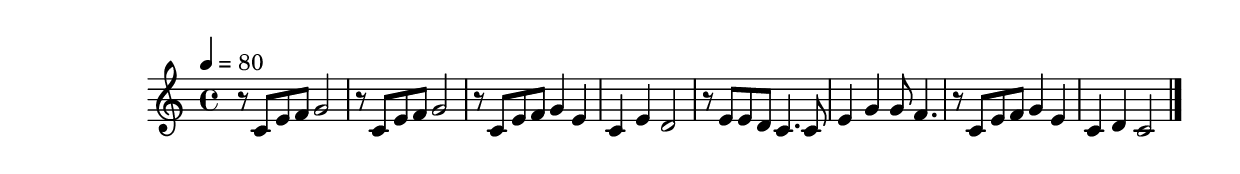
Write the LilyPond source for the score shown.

\score {
  \relative c' {
    \tempo 4 = 80
    
    r8 c e f g2
    r8 c, e f g2
    r8 c, e f g4 e
    c e d2
    r8 e e d c4. c8
    e4 g4 g8 f4.
    r8 c e f g4 e
    c d c2
    \bar "|."
  }
  
  \layout {}
  \midi {}
}
